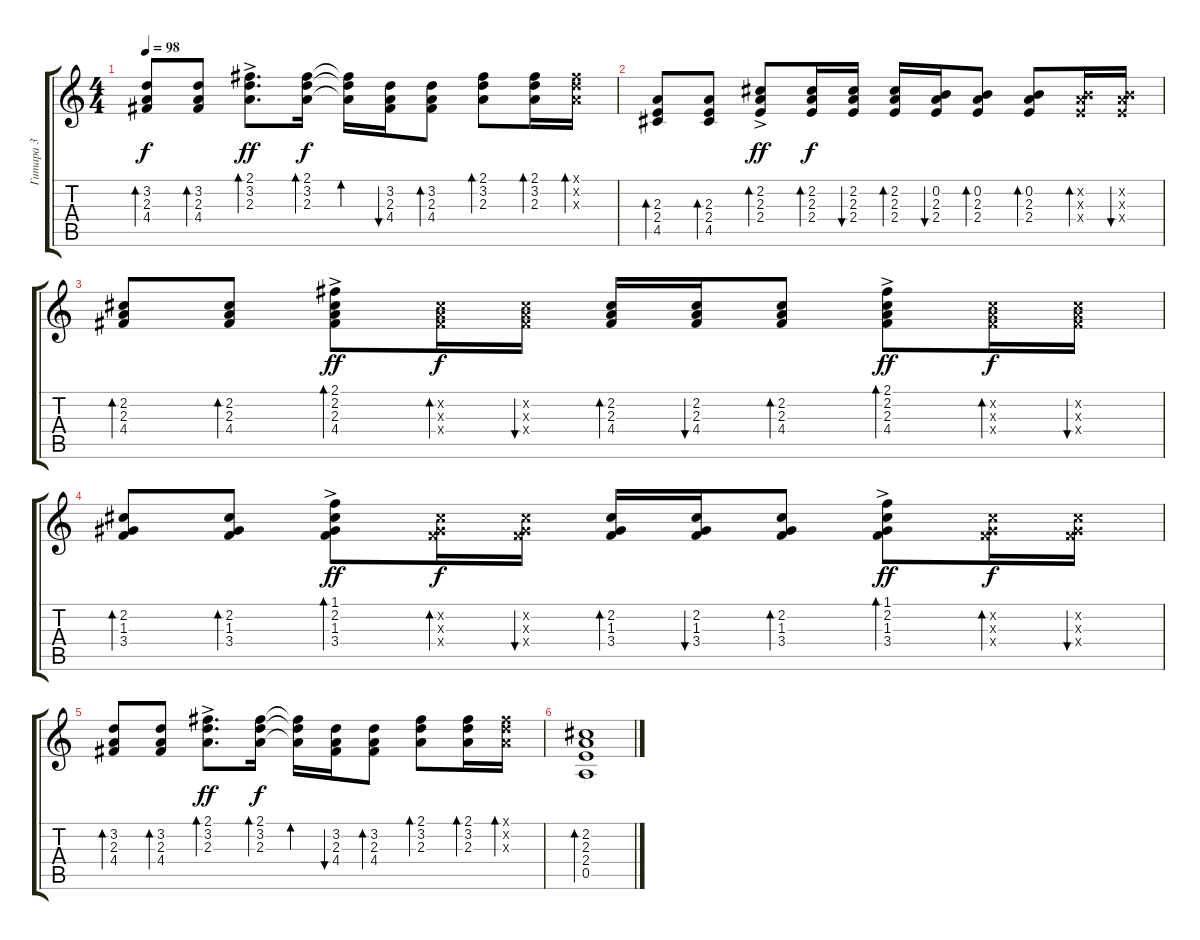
\track ("Гитара 3" "Гитара 3") {instrument acousticguitarsteel}
\staff {score tabs}
\tuning (E4 B3 G3 D3 A2 E2) {hide}
\ts (4 4)
\tempo 98
\clef g2
\ks c
(3.2 2.3 4.4).8{bd 60 dy f} (3.2 2.3 4.4).8{bd 60} (2.1{ac} 3.2{ac} 2.3{ac}).8{d bd 60 dy ff} (2.1 3.2 2.3).16{bd 60 dy f} (2.1{t} 3.2{t} 2.3{t}).16{bd 60} (3.2 2.3 4.4).16{bu 60} (3.2 2.3 4.4).8{bd 60} (2.1 3.2 2.3).8{bd 60} (2.1 3.2 2.3).16{bd 60} (2.1{x} 3.2{x} 2.3{x}).16{bd 60} |
(2.3 2.4 4.5).8{bd 60} (2.3 2.4 4.5).8{bd 60} (2.2{ac} 2.3{ac} 2.4{ac}).8{bd 60 dy ff} (2.2 2.3 2.4).16{bd 60 dy f} (2.2 2.3 2.4).16{bu 60} (2.2 2.3 2.4).16{bd 60} (0.2 2.3 2.4).16{bu 60} (0.2 2.3 2.4).8{bd 60} (0.2 2.3 2.4).8{bd 60} (0.2{x} 2.3{x} 2.4{x}).16{bd 60} (0.2{x} 2.3{x} 2.4{x}).16{bu 60} |
(2.2 2.3 4.4).8{bd 60} (2.2 2.3 4.4).8{bd 60} (2.1 2.2{ac} 2.3{ac} 4.4{ac}).8{bd 60 dy ff} (2.2{x} 2.3{x} 4.4{x}).16{bd 60 dy f} (2.2{x} 2.3{x} 4.4{x}).16{bu 60} (2.2 2.3 4.4).16{bd 60} (2.2 2.3 4.4).16{bu 60} (2.2 2.3 4.4).8{bd 60} (2.1 2.2{ac} 2.3{ac} 4.4{ac}).8{bd 60 dy ff} (2.2{x} 2.3{x} 4.4{x}).16{bd 60 dy f} (2.2{x} 2.3{x} 4.4{x}).16{bu 60} |
(2.2 1.3 3.4).8{bd 60} (2.2 1.3 3.4).8{bd 60} (1.1{ac} 2.2{ac} 1.3{ac} 3.4{ac}).8{bd 60 dy ff} (2.2{x} 1.3{x} 3.4{x}).16{bd 60 dy f} (2.2{x} 1.3{x} 3.4{x}).16{bu 60} (2.2 1.3 3.4).16{bd 60} (2.2 1.3 3.4).16{bu 60} (2.2 1.3 3.4).8{bd 60} (1.1{ac} 2.2{ac} 1.3{ac} 3.4{ac}).8{bd 60 dy ff} (2.2{x} 1.3{x} 3.4{x}).16{bd 60 dy f} (2.2{x} 1.3{x} 3.4{x}).16{bu 60} |
(3.2 2.3 4.4).8{bd 60} (3.2 2.3 4.4).8{bd 60} (2.1{ac} 3.2{ac} 2.3{ac}).8{d bd 60 dy ff} (2.1 3.2 2.3).16{bd 60 dy f} (2.1{t} 3.2{t} 2.3{t}).16{bd 60} (3.2 2.3 4.4).16{bu 60} (3.2 2.3 4.4).8{bd 60} (2.1 3.2 2.3).8{bd 60} (2.1 3.2 2.3).16{bd 60} (2.1{x} 3.2{x} 2.3{x}).16{bd 60} |
(2.2 2.3 2.4 0.5).1{bd 60}
